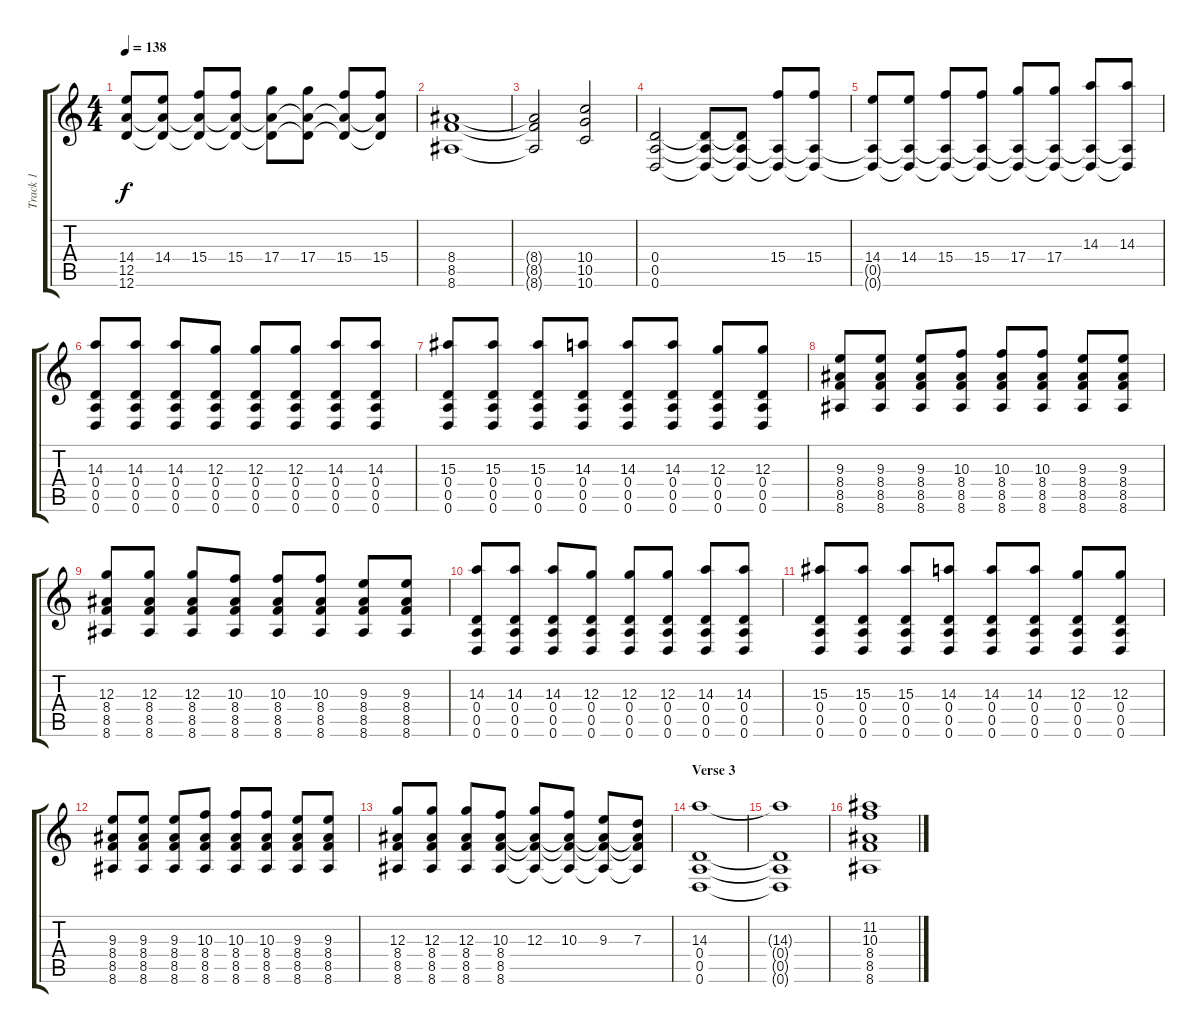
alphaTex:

\track ("Track 1" "Track 1") {instrument distortionguitar}
\staff {score tabs}
\tuning (E4 B3 G3 D3 A2 D2) {hide}
\ts (4 4)
\tempo 138
\clef g2
\ks c
(14.4 12.5{t} 12.6{t}).8{dy f} (14.4 12.5{t} 12.6{t}).8 (15.4 12.5{t} 12.6{t}).8 (15.4 12.5{t} 12.6{t}).8 (17.4 12.5{t} 12.6{t}).8 (17.4 12.5{t} 12.6{t}).8 (15.4 12.5{t} 12.6{t}).8 (15.4 12.5{t} 12.6{t}).8 |
(8.4 8.5 8.6).1 |
(8.4{t} 8.5{t} 8.6{t}).2 (10.4 10.5 10.6).2 |
(0.4 0.5 0.6).2 (0.4{t} 0.5{t} 0.6{t}).8 (0.4{t} 0.5{t} 0.6{t}).8 (15.4 0.5{t} 0.6{t}).8 (15.4 0.5{t} 0.6{t}).8 |
(14.4 0.5{t} 0.6{t}).8 (14.4 0.5{t} 0.6{t}).8 (15.4 0.5{t} 0.6{t}).8 (15.4 0.5{t} 0.6{t}).8 (17.4 0.5{t} 0.6{t}).8 (17.4 0.5{t} 0.6{t}).8 (14.3 0.5{t} 0.6{t}).8 (14.3 0.5{t} 0.6{t}).8 |
(14.3 0.4 0.5 0.6).8 (14.3 0.4 0.5 0.6).8 (14.3 0.4 0.5 0.6).8 (12.3 0.4 0.5 0.6).8 (12.3 0.4 0.5 0.6).8 (12.3 0.4 0.5 0.6).8 (14.3 0.4 0.5 0.6).8 (14.3 0.4 0.5 0.6).8 |
(15.3 0.4 0.5 0.6).8 (15.3 0.4 0.5 0.6).8 (15.3 0.4 0.5 0.6).8 (14.3 0.4 0.5 0.6).8 (14.3 0.4 0.5 0.6).8 (14.3 0.4 0.5 0.6).8 (12.3 0.4 0.5 0.6).8 (12.3 0.4 0.5 0.6).8 |
(9.3 8.4 8.5 8.6).8 (9.3 8.4 8.5 8.6).8 (9.3 8.4 8.5 8.6).8 (10.3 8.4 8.5 8.6).8 (10.3 8.4 8.5 8.6).8 (10.3 8.4 8.5 8.6).8 (9.3 8.4 8.5 8.6).8 (9.3 8.4 8.5 8.6).8 |
(12.3 8.4 8.5 8.6).8 (12.3 8.4 8.5 8.6).8 (12.3 8.4 8.5 8.6).8 (10.3 8.4 8.5 8.6).8 (10.3 8.4 8.5 8.6).8 (10.3 8.4 8.5 8.6).8 (9.3 8.4 8.5 8.6).8 (9.3 8.4 8.5 8.6).8 |
(14.3 0.4 0.5 0.6).8 (14.3 0.4 0.5 0.6).8 (14.3 0.4 0.5 0.6).8 (12.3 0.4 0.5 0.6).8 (12.3 0.4 0.5 0.6).8 (12.3 0.4 0.5 0.6).8 (14.3 0.4 0.5 0.6).8 (14.3 0.4 0.5 0.6).8 |
(15.3 0.4 0.5 0.6).8 (15.3 0.4 0.5 0.6).8 (15.3 0.4 0.5 0.6).8 (14.3 0.4 0.5 0.6).8 (14.3 0.4 0.5 0.6).8 (14.3 0.4 0.5 0.6).8 (12.3 0.4 0.5 0.6).8 (12.3 0.4 0.5 0.6).8 |
(9.3 8.4 8.5 8.6).8 (9.3 8.4 8.5 8.6).8 (9.3 8.4 8.5 8.6).8 (10.3 8.4 8.5 8.6).8 (10.3 8.4 8.5 8.6).8 (10.3 8.4 8.5 8.6).8 (9.3 8.4 8.5 8.6).8 (9.3 8.4 8.5 8.6).8 |
(12.3 8.4 8.5 8.6).8 (12.3 8.4 8.5 8.6).8 (12.3 8.4 8.5 8.6).8 (10.3 8.4 8.5 8.6).8 (12.3 8.4{t} 8.5{t} 8.6{t}).8 (10.3 8.4{t} 8.5{t} 8.6{t}).8 (9.3 8.4{t} 8.5{t} 8.6{t}).8 (7.3 8.4{t} 8.5{t} 8.6{t}).8 |
\section ("" "Verse 3")
(14.3 0.4 0.5 0.6).1 |
(14.3{t} 0.4{t} 0.5{t} 0.6{t}).1 |
(11.2 10.3 8.4 8.5 8.6).1
